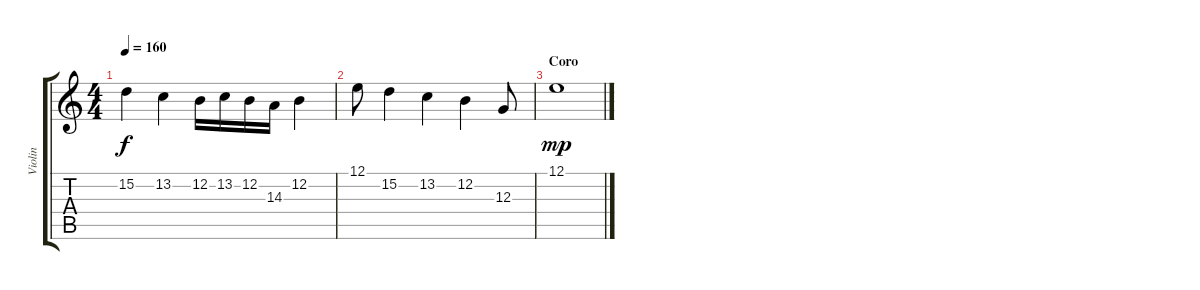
\track ("Violin" "Violin") {instrument violin}
\staff {score tabs}
\tuning (E4 B3 G3 D3 A2 E2) {hide}
\ts (4 4)
\tempo 160
\clef g2
\ks c
15.2.4{dy f} 13.2.4 12.2.16 13.2.16 12.2.16 14.3.16 12.2.4 |
12.1.8 15.2.4 13.2.4 12.2.4 12.3.8 |
\section ("" "Coro")
12.1.1{dy mp}
